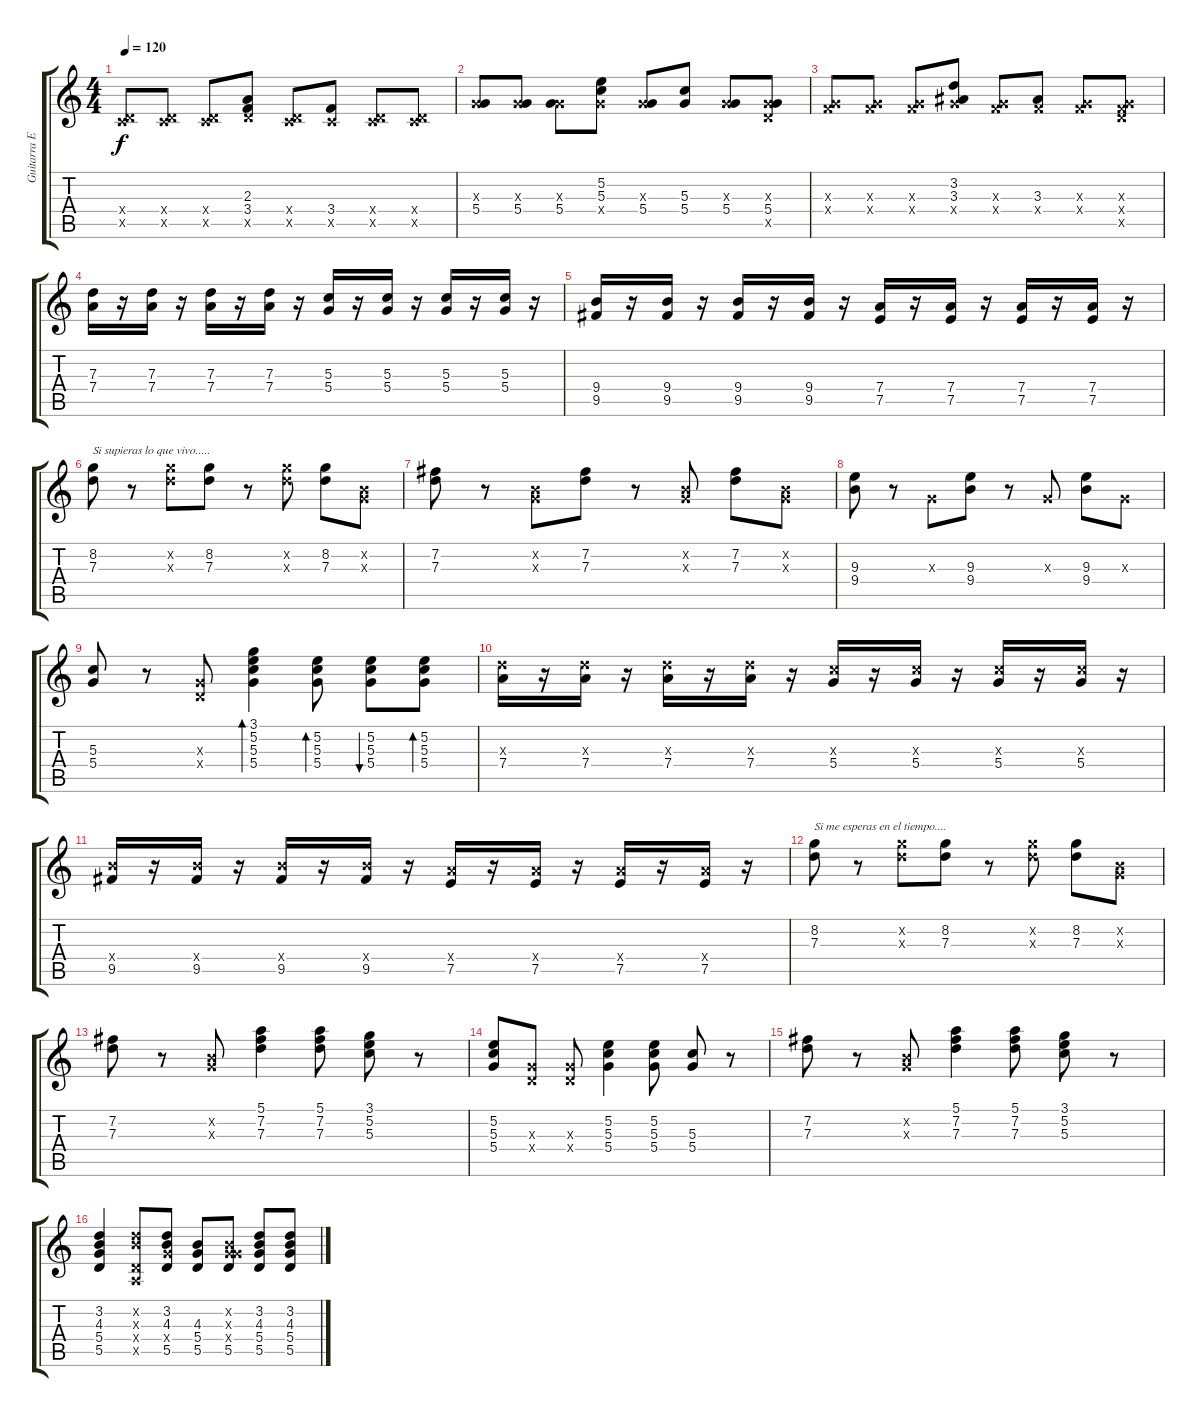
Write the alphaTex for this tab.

\track ("Guitarra Eléctrica" "Guitarra E") {instrument overdrivenguitar}
\staff {score tabs}
\tuning (E4 B3 G3 D3 A2 E2) {hide}
\ts (4 4)
\tempo 120
\clef g2
\ks c
(0.4{x} 3.5{x}).8{dy f} (0.4{x} 3.5{x}).8 (0.4{x} 3.5{x}).8 (2.3 3.4 5.5{x}).8 (0.4{x} 3.5{x}).8 (3.4 3.5{x}).8 (0.4{x} 3.5{x}).8 (0.4{x} 3.5{x}).8 |
(0.3{x} 5.4).8 (0.3{x} 5.4).8 (0.3{x} 5.4).8 (5.2 5.3 5.4{x}).8 (0.3{x} 5.4).8 (5.3 5.4).8 (0.3{x} 5.4).8 (0.3{x} 5.4 5.5{x}).8 |
(0.3{x} 3.4{x}).8 (0.3{x} 3.4{x}).8 (0.3{x} 3.4{x}).8 (3.2 3.3 5.4{x}).8 (0.3{x} 3.4{x}).8 (3.3 3.4{x}).8 (0.3{x} 3.4{x}).8 (0.3{x} 3.4{x} 5.5{x}).8 |
(7.3 7.4).16 r.16 (7.3 7.4).16 r.16 (7.3 7.4).16 r.16 (7.3 7.4).16 r.16 (5.3 5.4).16 r.16 (5.3 5.4).16 r.16 (5.3 5.4).16 r.16 (5.3 5.4).16 r.16 |
(9.4 9.5).16 r.16 (9.4 9.5).16 r.16 (9.4 9.5).16 r.16 (9.4 9.5).16 r.16 (7.4 7.5).16 r.16 (7.4 7.5).16 r.16 (7.4 7.5).16 r.16 (7.4 7.5).16 r.16 |
(8.2 7.3).8{txt "Si supieras lo que vivo....."} r.8 (8.2{x} 7.3{x}).8 (8.2 7.3).8 r.8 (8.2{x} 7.3{x}).8 (8.2 7.3).8 (0.2{x} 0.3{x}).8 |
(7.2 7.3).8 r.8 (0.2{x} 0.3{x}).8 (7.2 7.3).8 r.8 (0.2{x} 0.3{x}).8 (7.2 7.3).8 (0.2{x} 0.3{x}).8 |
(9.3 9.4).8 r.8 0.3{x}.8 (9.3 9.4).8 r.8 0.3{x}.8 (9.3 9.4).8 0.3{x}.8 |
(5.3 5.4).8 r.8 (0.3{x} 0.4{x}).8 (3.1 5.2 5.3 5.4).4{bd 120} (5.2 5.3 5.4).8{bd 120} (5.2 5.3 5.4).8{bu 120} (5.2 5.3 5.4).8{bd 120} |
(7.3{x} 7.4).16 r.16 (7.3{x} 7.4).16 r.16 (7.3{x} 7.4).16 r.16 (7.3{x} 7.4).16 r.16 (5.3{x} 5.4).16 r.16 (5.3{x} 5.4).16 r.16 (5.3{x} 5.4).16 r.16 (5.3{x} 5.4).16 r.16 |
(9.4{x} 9.5).16 r.16 (9.4{x} 9.5).16 r.16 (9.4{x} 9.5).16 r.16 (9.4{x} 9.5).16 r.16 (7.4{x} 7.5).16 r.16 (7.4{x} 7.5).16 r.16 (7.4{x} 7.5).16 r.16 (7.4{x} 7.5).16 r.16 |
(8.2 7.3).8{txt "Si me esperas en el tiempo...."} r.8 (8.2{x} 7.3{x}).8 (8.2 7.3).8 r.8 (8.2{x} 7.3{x}).8 (8.2 7.3).8 (0.2{x} 0.3{x}).8 |
(7.2 7.3).8 r.8 (0.2{x} 0.3{x}).8 (5.1 7.2 7.3).4 (5.1 7.2 7.3).8 (3.1 5.2 5.3).8 r.8 |
(5.2 5.3 5.4).8 (0.3{x} 0.4{x}).8 (0.3{x} 0.4{x}).8 (5.2 5.3 5.4).4 (5.2 5.3 5.4).8 (5.3 5.4).8 r.8 |
(7.2 7.3).8 r.8 (0.2{x} 0.3{x}).8 (5.1 7.2 7.3).4 (5.1 7.2 7.3).8 (3.1 5.2 5.3).8 r.8 |
(3.2 4.3 5.4 5.5).4 (3.2{x} 4.3{x} 0.4{x} 0.5{x}).8 (3.2 4.3 5.4{x} 5.5).8 (4.3 5.4 5.5).8 (0.2{x} 0.3{x} 5.4{x} 5.5).8 (3.2 4.3 5.4 5.5).8 (3.2 4.3 5.4 5.5).8
